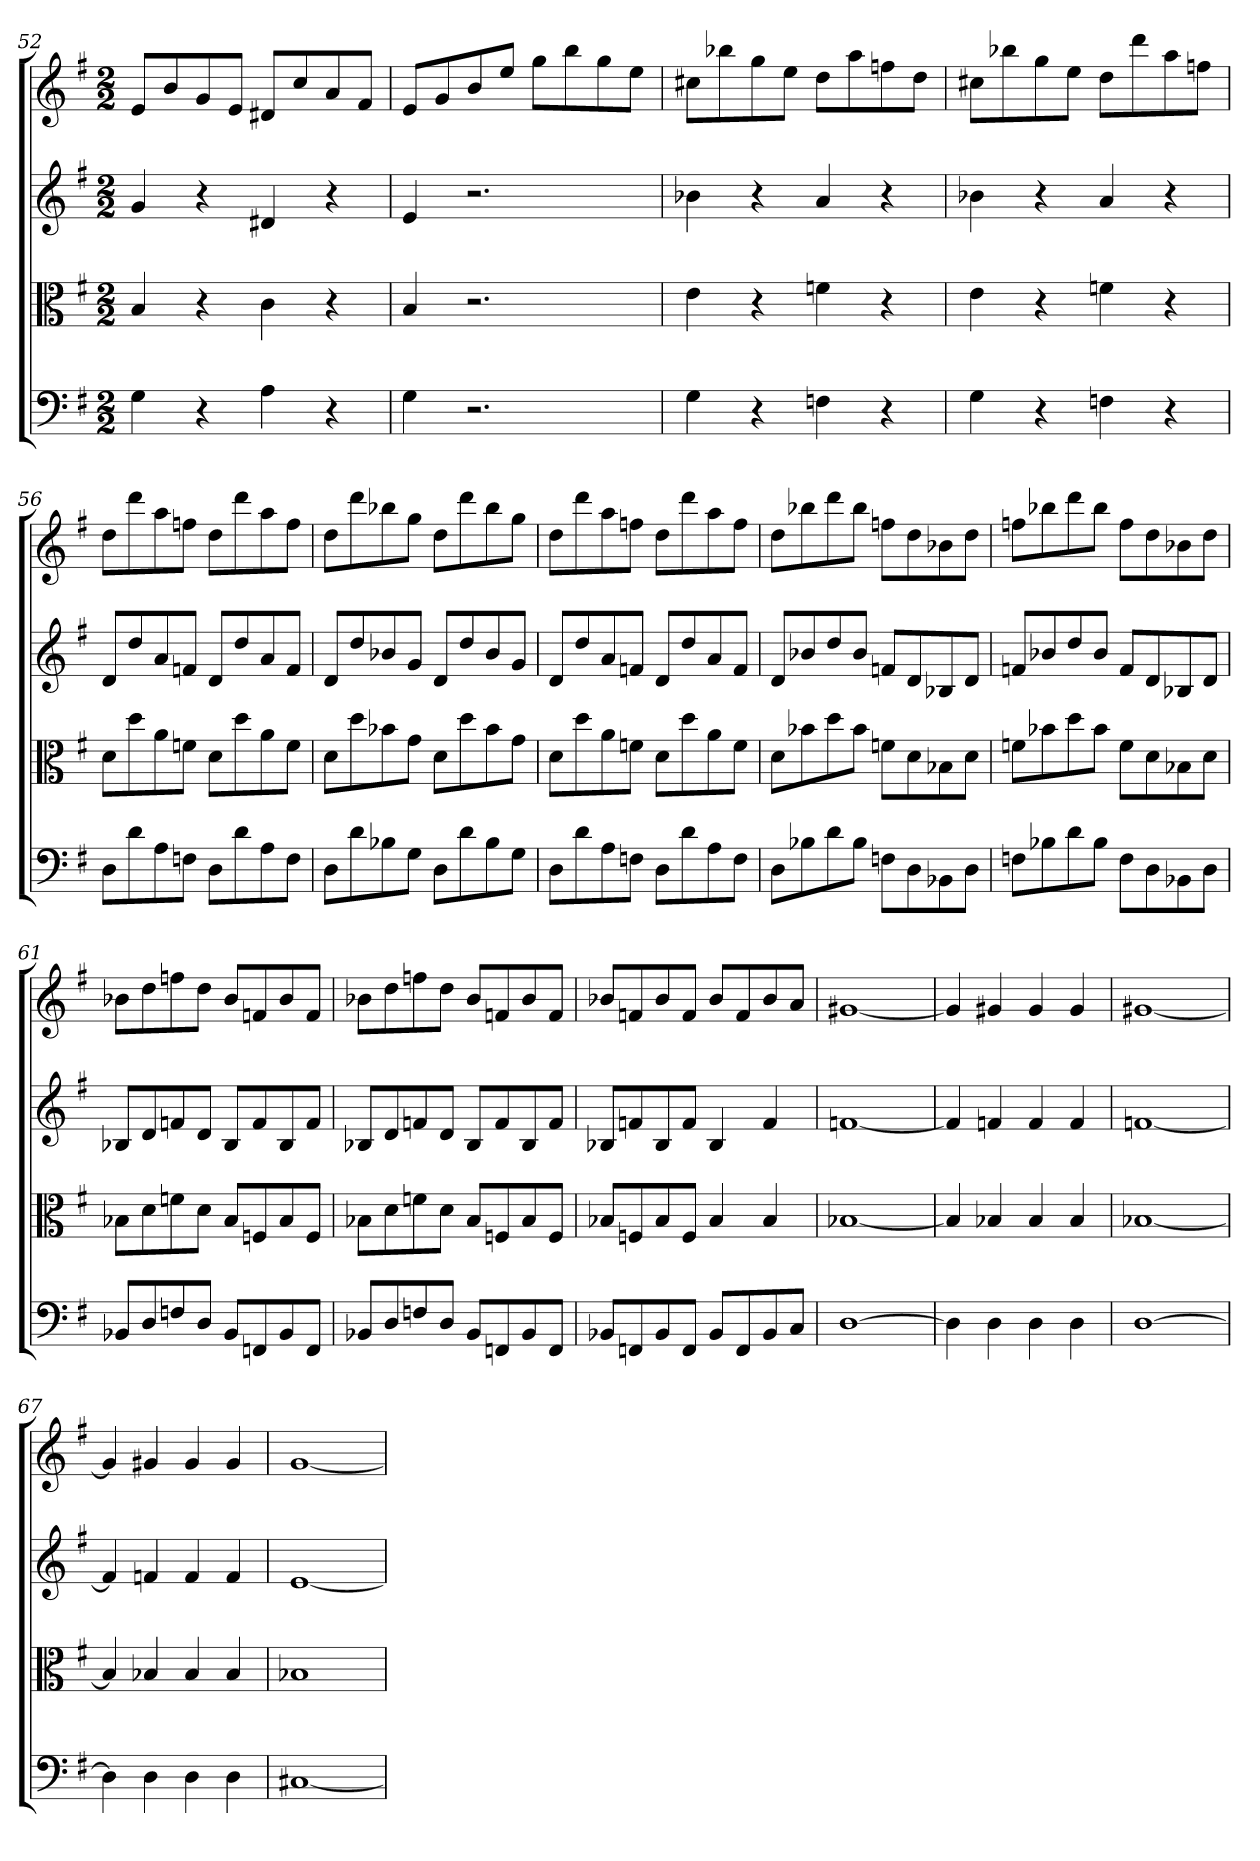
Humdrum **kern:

**kern	**kern	**kern	**kern
*part4	*part3	*part2	*part1
*staff4	*staff3	*staff2	*staff1
*clefF4	*clefC3	*	*
*k[f#]	*k[f#]	*k[f#]	*k[f#]
*G:	*G:	*G:	*G:
*M2/2	*M2/2	*M2/2	*M2/2
=52	=52	=52	=52
4G	4B	4g	8eL
.	.	.	8b
4r	4r	4r	8g
.	.	.	8eJ
4A	4c	4d#X	8d#XL
.	.	.	8cc
4r	4r	4r	8a
.	.	.	8f#J
=53	=53	=53	=53
4G	4B	4e	8eL
.	.	.	8g
2.r	2.r	2.r	8b
.	.	.	8eeJ
.	.	.	8ggL
.	.	.	8bb
.	.	.	8gg
.	.	.	8eeJ
=54	=54	=54	=54
4G	4e	4b-X	8cc#XL
.	.	.	8bb-X
4r	4r	4r	8gg
.	.	.	8eeJ
4Fn	4fn	4a	8ddL
.	.	.	8aa
4r	4r	4r	8ffn
.	.	.	8ddJ
=55	=55	=55	=55
4G	4e	4b-X	8cc#XL
.	.	.	8bb-X
4r	4r	4r	8gg
.	.	.	8eeJ
4Fn	4fn	4a	8ddL
.	.	.	8ddd
4r	4r	4r	8aa
.	.	.	8ffnJ
=56	=56	=56	=56
8D\L	8d\L	8dL	8ddL
8d\	8dd\	8dd	8ddd
8A\	8a\	8a	8aa
8Fn\J	8fn\J	8fnJ	8ffnJ
8D\L	8d\L	8dL	8ddL
8d\	8dd\	8dd	8ddd
8A\	8a\	8a	8aa
8F\J	8f\J	8fJ	8ffJ
=57	=57	=57	=57
8D\L	8d\L	8dL	8ddL
8d\	8dd\	8dd	8ddd
8B-X\	8b-X\	8b-X	8bb-X
8G\J	8g\J	8gJ	8ggJ
8D\L	8d\L	8dL	8ddL
8d\	8dd\	8dd	8ddd
8B-\	8b-\	8b-	8bb-
8G\J	8g\J	8gJ	8ggJ
=58	=58	=58	=58
8D\L	8d\L	8dL	8ddL
8d\	8dd\	8dd	8ddd
8A\	8a\	8a	8aa
8Fn\J	8fn\J	8fnJ	8ffnJ
8D\L	8d\L	8dL	8ddL
8d\	8dd\	8dd	8ddd
8A\	8a\	8a	8aa
8F\J	8f\J	8fJ	8ffJ
=59	=59	=59	=59
8D\L	8d\L	8dL	8ddL
8B-X\	8b-X\	8b-X	8bb-X
8d\	8dd\	8dd	8ddd
8B-\J	8b-\J	8b-J	8bb-J
8Fn\L	8fn\L	8fnL	8ffnL
8D\	8d\	8d	8dd
8BB-X\	8B-X\	8B-X	8b-X
8D\J	8d\J	8dJ	8ddJ
=60	=60	=60	=60
8Fn\L	8fn\L	8fnL	8ffnL
8B-X\	8b-X\	8b-X	8bb-X
8d\	8dd\	8dd	8ddd
8B-\J	8b-\J	8b-J	8bb-J
8F\L	8f\L	8fL	8ffL
8D\	8d\	8d	8dd
8BB-X\	8B-X\	8B-X	8b-X
8D\J	8d\J	8dJ	8ddJ
=61	=61	=61	=61
8BB-X/L	8B-X\L	8B-XL	8b-XL
8D/	8d\	8d	8dd
8Fn/	8fn\	8fn	8ffn
8D/J	8d\J	8dJ	8ddJ
8BB-/L	8B-/L	8B-L	8b-L
8FFn/	8Fn/	8f	8fn
8BB-/	8B-/	8B-	8b-
8FF/J	8F/J	8fJ	8fJ
=62	=62	=62	=62
8BB-X/L	8B-X\L	8B-XL	8b-XL
8D/	8d\	8d	8dd
8Fn/	8fn\	8fn	8ffn
8D/J	8d\J	8dJ	8ddJ
8BB-/L	8B-/L	8B-L	8b-L
8FFn/	8Fn/	8f	8fn
8BB-/	8B-/	8B-	8b-
8FF/J	8F/J	8fJ	8fJ
=63	=63	=63	=63
8BB-X/L	8B-X/L	8B-XL	8b-XL
8FFn/	8Fn/	8fn	8fn
8BB-/	8B-/	8B-	8b-
8FF/J	8F/J	8fJ	8fJ
8BB-/L	4B-	4B-	8b-L
8FF/	.	.	8f
8BB-/	4B-	4f	8b-
8C/J	.	.	8aJ
=64	=64	=64	=64
[1D	[1B-X	[1fn	[1g#X
=65	=65	=65	=65
4D]	4B-]	4f]	4g#]
4D	4B-X	4fn	4g#X
4D	4B-	4f	4g#
4D	4B-	4f	4g#
=66	=66	=66	=66
[1D	[1B-X	[1fn	[1g#X
=67	=67	=67	=67
4D]	4B-]	4f]	4g#]
4D	4B-X	4fn	4g#X
4D	4B-	4f	4g#
4D	4B-	4f	4g#
=68	=68	=68	=68
[1C#X	1B-X	[1e	[1g
=	=	=	=
*-	*-	*-	*-
